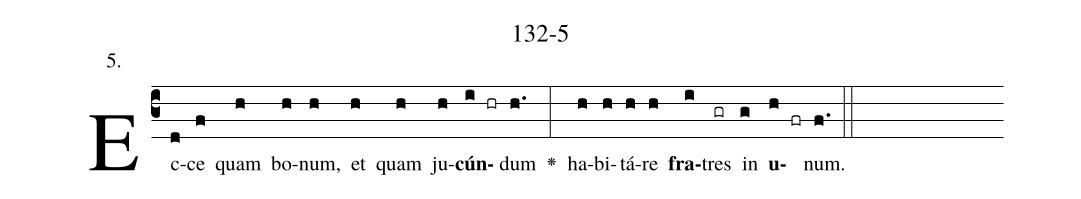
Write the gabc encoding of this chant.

name: 132-5;
annotation: 5.;
%%
(c3)Ec(d)ce(f) quam(h) bo(h)num,(h) et(h) quam(h) ju(h)<b>cún</b>(i hr)dum(h.) <v>\greheightstar</v>(:) ha(h)bi(h)tá(h)re(h) <b>fra</b>(i)tres(gr) in(g) <b>u</b>(h fr)num.(f.) (::)


%E(h) u(h) o(i) u(g) a(h) e.(f.) (::)
